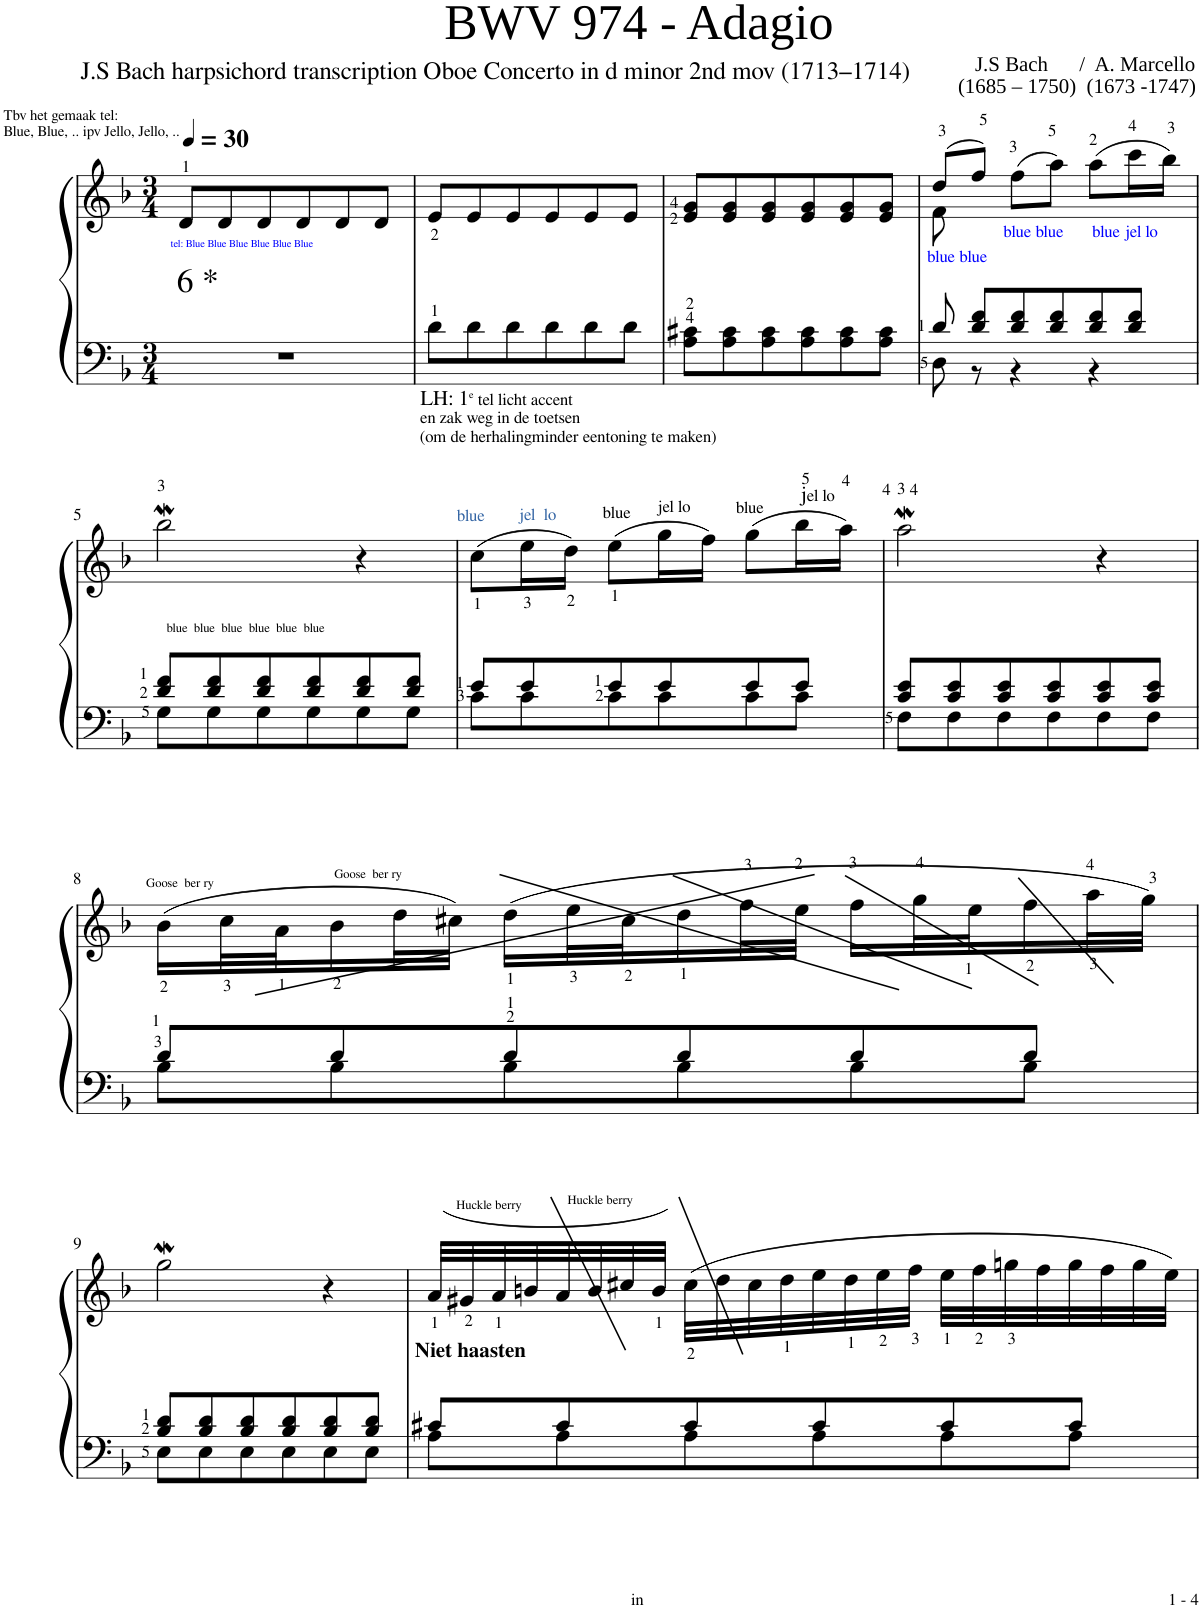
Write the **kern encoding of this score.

**kern	**kern
*part1	*part1
*staff2	*staff1
*I"Piano	*
*I'Pno	*
*clefF4	*clefG2
*k[b-]	*k[b-]
*M3/4	*M3/4
*MM30	*MM30
=1	=1
!	!LO:TX:b:color=#0000FF:t=tel&colon; Blue Blue Blue Blue Blue Blue
!	!LO:TX:a:t=Tbv het gemaak tel&colon;
!	!LO:TX:a:t=Blue, Blue, .. ipv Jello, Jello, ..
!	!LO:TX:b:t=6 *
2.r	8d/L
.	8d/
.	8d/
.	8d/
.	8d/
.	8d/J
=2	=2
!LO:TX:b:t=LH&colon; 1	!
!LO:TX:b:t=e	!
!LO:TX:b:t=tel licht accent	!
!LO:TX:b:t=en zak weg in de toetsen	!
!LO:TX:b:t=(om de herhalingminder eentoning te maken)	!
8d>\L	8e</L
8d\	8e/
8d\	8e/
8d\	8e/
8d\	8e/
8d\J	8e/J
=3	=3
8A\ 8c#X\L	8e/ 8g/L
8A\ 8c#\	8e/ 8g/
8A\ 8c#\	8e/ 8g/
8A\ 8c#\	8e/ 8g/
8A\ 8c#\	8e/ 8g/
8A\ 8c#\J	8e/ 8g/J
=4	=4
*^	*^
!	!	!LO:TX:a:color=#0000FF:t=blue blue	!
8d/	8D\	(8dd/L	8f\
8d/ 8f/L	8r	8ff/J)	2ryy
!	!	!LO:TX:a:color=#0000FF:t=blue blue	!
8d/ 8f/	4r	(8ff\L	.
8d/ 8f/	.	8aa\J)	.
!	!	!LO:TX:b:color=#0000FF:t=blue jel lo	!
8d/ 8f/	4r	(8aa\L	.
8d/ 8f/J	.	16ccc\L	8ryy
.	.	16bb-\JJ)	.
*	*	*v	*v
!!LO:LB:g=z
=5	=5	=5
!LO:TX:a:t=blue  blue  blue  blue  blue  blue	!	!
8d/ 8f/L	8G\L	2bb-w\
8d/ 8f/	8G\	.
8d/ 8f/	8G\	.
8d/ 8f/	8G\	.
8d/ 8f/	8G\	4r
8d/ 8f/J	8G\J	.
=6	=6	=6
!	!	!LO:TX:a:color=#3465A4:t=blue
8e/L	8c>\L	(8cc<\L
!	!	!LO:TX:a:color=#3465A4:t=jel  lo
8e/	8c\	16ee<\L
.	.	16dd<\JJ)
!	!	!LO:TX:a:t=blue
8e/	8c\	(8ee<\L
!	!	!LO:TX:a:t=jel lo
8e/	8c\	16gg\L
.	.	16ff\JJ)
!	!	!LO:TX:a:t=blue
8e/	8c\	(8gg\L
!	!	!LO:TX:a:t=j
!	!	!LO:TX:a:t=el lo
8e/J	8c\J	16bb-\L
.	.	16aa\JJ)
=7	=7	=7
8c/ 8e/L	8F\L	2aaW\
8c/ 8e/	8F\	.
8c/ 8e/	8F\	.
8c/ 8e/	8F\	.
8c/ 8e/	8F\	4r
8c/ 8e/J	8F\J	.
!!LO:LB:g=z
=8	=8	=8
!	!	!LO:TX:a:t=Goose  ber ry
8d/L	8B->\L	(16b-<\LL
.	.	32cc<\L
.	.	32a<\J
!	!	!LO:TX:a:t=Goose  ber ry
8d/	8B-\	16b-<\
.	.	32dd\L
.	.	32cc#X\JJJ)
8d/	8B->>\	(16dd<\LL
.	.	32ee<\L
.	.	32cc#<\J
8d/	8B-\	16dd<\
.	.	32ff\L
.	.	32ee\JJJ
8d/	8B-\	16ff\LL
.	.	32gg\L
.	.	32ee<\J
8d/J	8B-\J	16ff<\
.	.	32aa<\L
.	.	32gg\JJJ)
!!LO:LB:g=z
=9	=9	=9
8B-/ 8d/L	8E\L	2ggW\
8B-/ 8d/	8E\	.
8B-/ 8d/	8E\	.
8B-/ 8d/	8E\	.
8B-/ 8d/	8E\	4r
8B-/ 8d/J	8E\J	.
=10	=10	=10
!	!	!LO:TX:a:t=Huckle berry
!	!	!LO:TX:b:B:t=Niet haasten
8c#X/L	8A\L	(32a</LLL
.	.	32g#X</
.	.	32a</
.	.	32bn/
!	!	!LO:TX:a:t=Huckle berry
8c#/	8A\	32a/
.	.	32b/
.	.	32cc#X/
.	.	32b</JJJ)
8c#/	8A\	(32cc#<\LLL
.	.	32dd\
.	.	32cc#\
.	.	32dd<\
8c#/	8A\	32ee\
.	.	32dd<\
.	.	32ee<\
.	.	32ff<\JJJ
8c#/	8A\	32ee<\LLL
.	.	32ff<\
.	.	32ggn<\
.	.	32ff\
8c#/J	8A\J	32gg\
.	.	32ff\
.	.	32gg\
.	.	32ee\JJJ)
*v	*v	*
=	=
*-	*-
